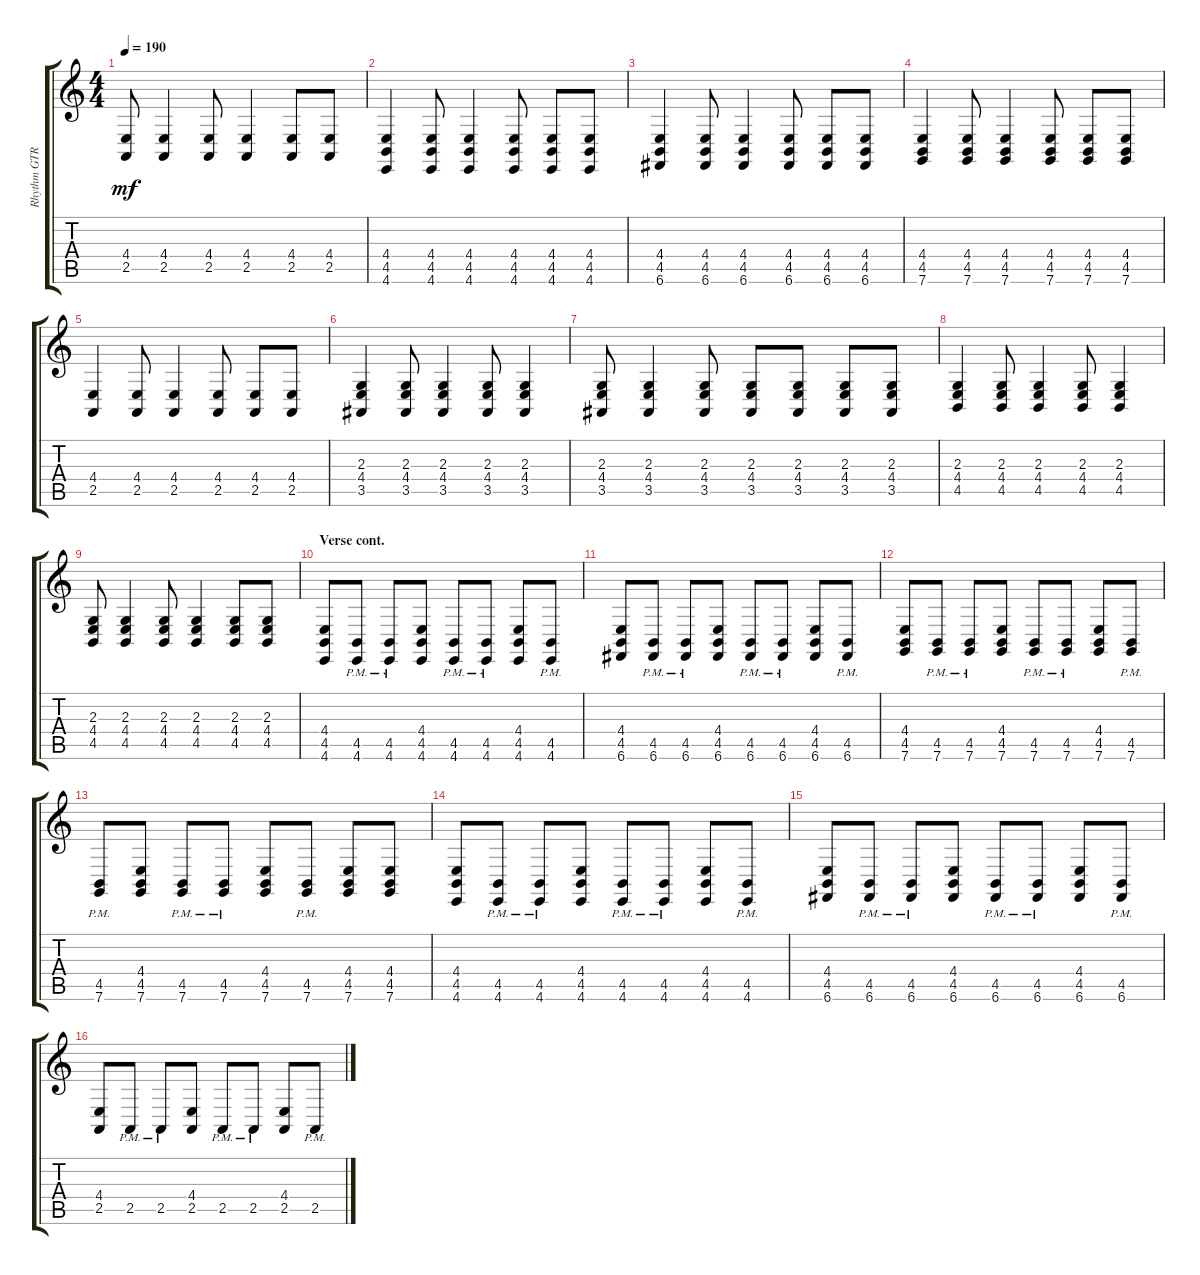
\track ("Rhythm GTR 1" "Rhythm GTR") {instrument stringensemble2}
\staff {score tabs}
\tuning (D4 A3 F3 C3 G2 C2) {hide}
\ts (4 4)
\tempo 190
\clef g2
\ks aminor
(4.4 2.5).8{dy mf} (4.4 2.5).4 (4.4 2.5).8 (4.4 2.5).4 (4.4 2.5).8 (4.4 2.5).8 |
(4.4 4.5 4.6).4 (4.4 4.5 4.6).8 (4.4 4.5 4.6).4 (4.4 4.5 4.6).8 (4.4 4.5 4.6).8 (4.4 4.5 4.6).8 |
(4.4 4.5 6.6).4 (4.4 4.5 6.6).8 (4.4 4.5 6.6).4 (4.4 4.5 6.6).8 (4.4 4.5 6.6).8 (4.4 4.5 6.6).8 |
(4.4 4.5 7.6).4 (4.4 4.5 7.6).8 (4.4 4.5 7.6).4 (4.4 4.5 7.6).8 (4.4 4.5 7.6).8 (4.4 4.5 7.6).8 |
(4.4 2.5).4 (4.4 2.5).8 (4.4 2.5).4 (4.4 2.5).8 (4.4 2.5).8 (4.4 2.5).8 |
(2.3 4.4 3.5).4 (2.3 4.4 3.5).8 (2.3 4.4 3.5).4 (2.3 4.4 3.5).8 (2.3 4.4 3.5).4 |
(2.3 4.4 3.5).8 (2.3 4.4 3.5).4 (2.3 4.4 3.5).8 (2.3 4.4 3.5).8 (2.3 4.4 3.5).8 (2.3 4.4 3.5).8 (2.3 4.4 3.5).8 |
(2.3 4.4 4.5).4 (2.3 4.4 4.5).8 (2.3 4.4 4.5).4 (2.3 4.4 4.5).8 (2.3 4.4 4.5).4 |
(2.3 4.4 4.5).8 (2.3 4.4 4.5).4 (2.3 4.4 4.5).8 (2.3 4.4 4.5).4 (2.3 4.4 4.5).8 (2.3 4.4 4.5).8 |
\section ("" "Verse cont.")
(4.4 4.5 4.6).8 (4.5{pm} 4.6{pm}).8 (4.5{pm} 4.6{pm}).8 (4.4 4.5 4.6).8 (4.5{pm} 4.6{pm}).8 (4.5{pm} 4.6{pm}).8 (4.4 4.5 4.6).8 (4.5{pm} 4.6{pm}).8 |
(4.4 4.5 6.6).8 (4.5{pm} 6.6{pm}).8 (4.5{pm} 6.6{pm}).8 (4.4 4.5 6.6).8 (4.5{pm} 6.6{pm}).8 (4.5{pm} 6.6{pm}).8 (4.4 4.5 6.6).8 (4.5{pm} 6.6{pm}).8 |
(4.4 4.5 7.6).8 (4.5{pm} 7.6{pm}).8 (4.5{pm} 7.6{pm}).8 (4.4 4.5 7.6).8 (4.5{pm} 7.6{pm}).8 (4.5{pm} 7.6{pm}).8 (4.4 4.5 7.6).8 (4.5{pm} 7.6{pm}).8 |
(4.5{pm} 7.6{pm}).8 (4.4 4.5 7.6).8 (4.5{pm} 7.6{pm}).8 (4.5{pm} 7.6{pm}).8 (4.4 4.5 7.6).8 (4.5{pm} 7.6{pm}).8 (4.4 4.5 7.6).8 (4.4 4.5 7.6).8 |
(4.4 4.5 4.6).8 (4.5{pm} 4.6{pm}).8 (4.5{pm} 4.6{pm}).8 (4.4 4.5 4.6).8 (4.5{pm} 4.6{pm}).8 (4.5{pm} 4.6{pm}).8 (4.4 4.5 4.6).8 (4.5{pm} 4.6{pm}).8 |
(4.4 4.5 6.6).8 (4.5{pm} 6.6{pm}).8 (4.5{pm} 6.6{pm}).8 (4.4 4.5 6.6).8 (4.5{pm} 6.6{pm}).8 (4.5{pm} 6.6{pm}).8 (4.4 4.5 6.6).8 (4.5{pm} 6.6{pm}).8 |
(4.4 2.5).8 2.5{pm}.8 2.5{pm}.8 (4.4 2.5).8 2.5{pm}.8 2.5{pm}.8 (4.4 2.5).8 2.5{pm}.8
